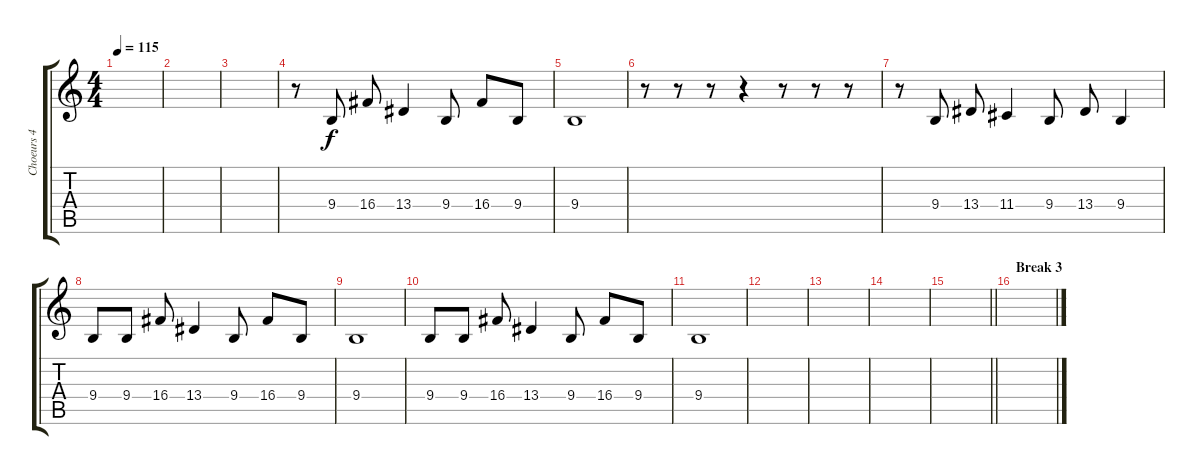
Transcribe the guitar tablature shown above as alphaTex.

\track ("Choeurs 4" "Choeurs 4") {instrument ocarina}
\staff {score tabs}
\tuning (E4 B3 G3 D3 A2 E2) {hide}
\ts (4 4)
\tempo 115
\clef g2
\ks c
|
|
|
r.8{instrument ocarina} 9.4.8 16.4.8 13.4.4 9.4.8 16.4.8 9.4.8 |
9.4.1 |
r.8 r.8 r.8 r.4 r.8 r.8 r.8 |
r.8 9.4.8 13.4.8 11.4.4 9.4.8 13.4.8 9.4.4 |
9.4.8 9.4.8 16.4.8 13.4.4 9.4.8 16.4.8 9.4.8 |
9.4.1 |
9.4.8 9.4.8 16.4.8 13.4.4 9.4.8 16.4.8 9.4.8 |
9.4.1 |
|
|
|
\barLineRight lightlight
|
\section ("" "Break 3")
